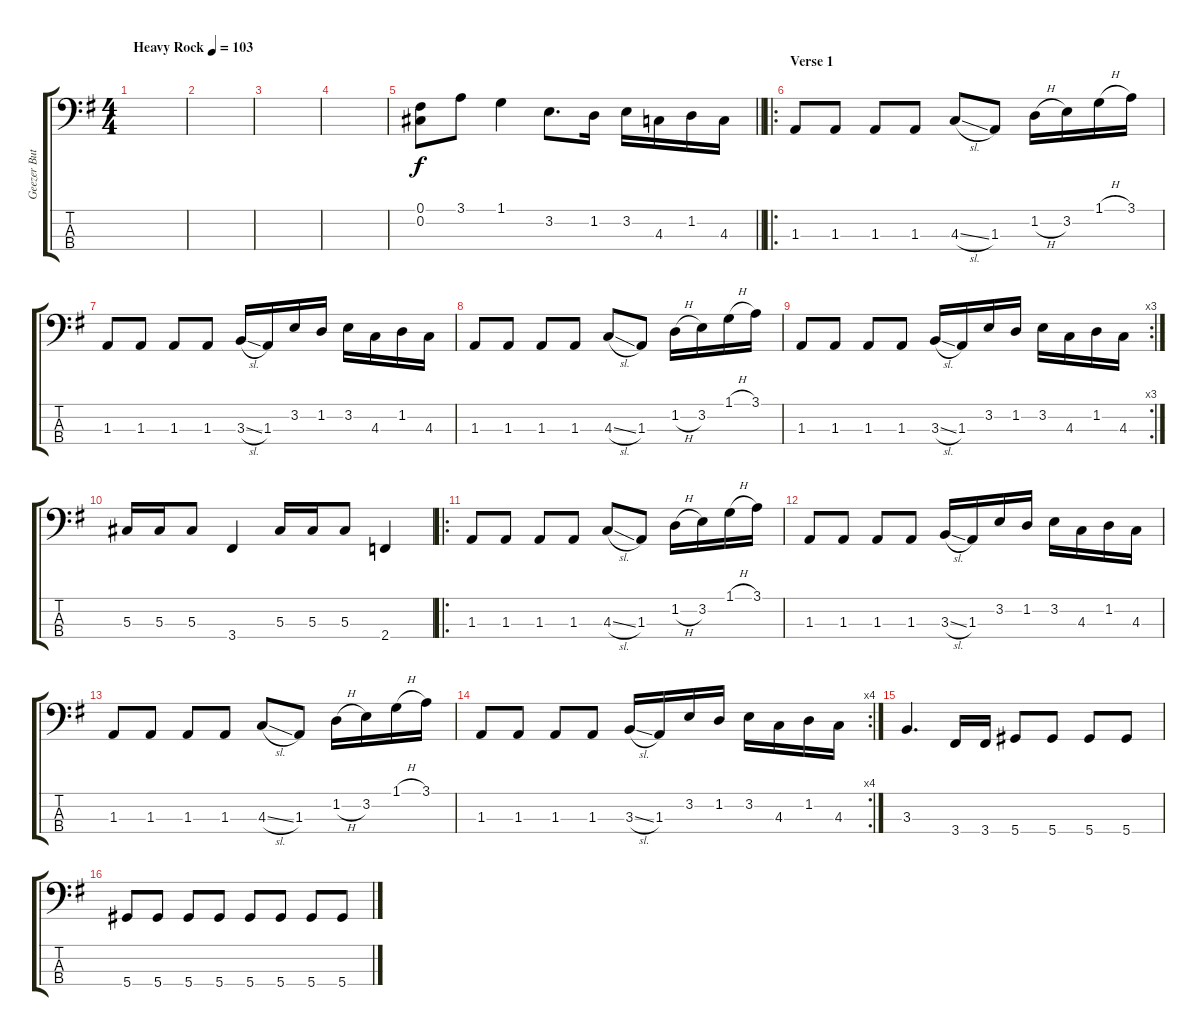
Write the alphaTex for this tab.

\track ("Geezer Butler" "Geezer But") {instrument electricbasspick}
\staff {score tabs}
\tuning (Gb2 Db2 Ab1 Eb1) {hide}
\ts (4 4)
\tempo (103 "Heavy Rock")
\clef f4
\ks g
|
|
|
|
\barLineRight lightlight
(0.1 0.2).8 3.1.8 1.1.4 3.2.8{d} 1.2.16 3.2.16 4.3.16 1.2.16 4.3.16 |
\ro
\section ("" "Verse 1")
1.3.8 1.3.8 1.3.8 1.3.8 4.3{sl}.8 1.3.8 1.2{h}.16 3.2.16 1.1{h}.16 3.1.16 |
1.3.8 1.3.8 1.3.8 1.3.8 3.3{sl}.16 1.3.16 3.2.16 1.2.16 3.2.16 4.3.16 1.2.16 4.3.16 |
1.3.8 1.3.8 1.3.8 1.3.8 4.3{sl}.8 1.3.8 1.2{h}.16 3.2.16 1.1{h}.16 3.1.16 |
\rc 3
1.3.8 1.3.8 1.3.8 1.3.8 3.3{sl}.16 1.3.16 3.2.16 1.2.16 3.2.16 4.3.16 1.2.16 4.3.16 |
5.3.16 5.3.16 5.3.8 3.4.4 5.3.16 5.3.16 5.3.8 2.4.4 |
\ro
1.3.8 1.3.8 1.3.8 1.3.8 4.3{sl}.8 1.3.8 1.2{h}.16 3.2.16 1.1{h}.16 3.1.16 |
1.3.8 1.3.8 1.3.8 1.3.8 3.3{sl}.16 1.3.16 3.2.16 1.2.16 3.2.16 4.3.16 1.2.16 4.3.16 |
1.3.8 1.3.8 1.3.8 1.3.8 4.3{sl}.8 1.3.8 1.2{h}.16 3.2.16 1.1{h}.16 3.1.16 |
\rc 4
1.3.8 1.3.8 1.3.8 1.3.8 3.3{sl}.16 1.3.16 3.2.16 1.2.16 3.2.16 4.3.16 1.2.16 4.3.16 |
3.3.4{d} 3.4.16 3.4.16 5.4.8 5.4.8 5.4.8 5.4.8 |
5.4.8 5.4.8 5.4.8 5.4.8 5.4.8 5.4.8 5.4.8 5.4.8
